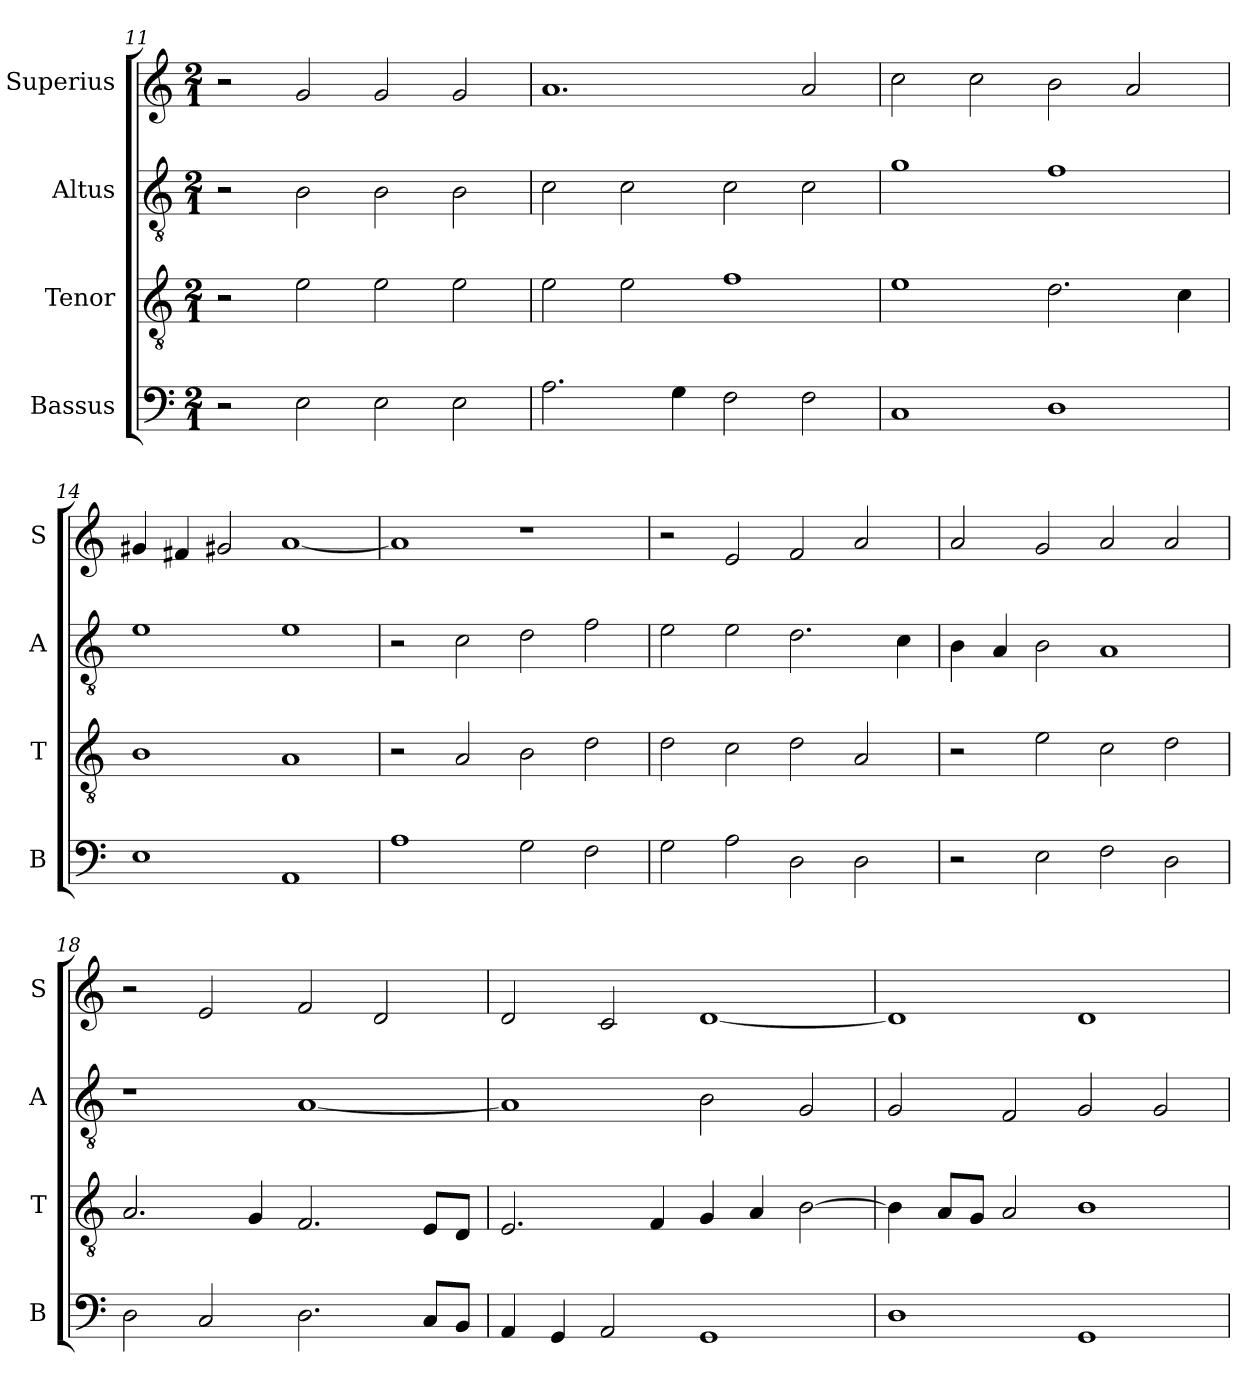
**kern	**kern	**kern	**kern
*part4	*part3	*part2	*part1
*staff4	*staff3	*staff2	*staff1
*I"Bassus	*I"Tenor	*I"Altus	*I"Superius
*I'B	*I'T	*I'A	*I'S
*clefF4	*clefGv2	*clefGv2	*clefG2
*k[]	*k[]	*k[]	*k[]
*C:	*C:	*C:	*C:
*M2/1	*M2/1	*M2/1	*M2/1
=11	=11	=11	=11
2r	2r	2r	2r
2E	2e	2B	2g
2E	2e	2B	2g
2E	2e	2B	2g
=12	=12	=12	=12
2.A	2e	2c	1.a
.	2e	2c	.
4G	.	.	.
2F	1f	2c	.
2F	.	2c	2a
=13	=13	=13	=13
1C	1e	1g	2cc
.	.	.	2cc
1D	2.d	1f	2b
.	.	.	2a
.	4c	.	.
=14	=14	=14	=14
1E	1B	1e	4g#X
.	.	.	4f#X
.	.	.	2g#X
1AA	1A	1e	[1a
=15	=15	=15	=15
1A	2r	2r	1a]
.	2A	2c	.
2G	2B	2d	1r
2F	2d	2f	.
=16	=16	=16	=16
2G	2d	2e	2r
2A	2c	2e	2e
2D	2d	2.d	2f
2D	2A	.	2a
.	.	4c	.
=17	=17	=17	=17
2r	2r	4B	2a
.	.	4A	.
2E	2e	2B	2g
2F	2c	1A	2a
2D	2d	.	2a
=18	=18	=18	=18
2D	2.A	1r	2r
2C	.	.	2e
.	4G	.	.
2.D	2.F	[1A	2f
.	.	.	2d
8CL	8EL	.	.
8BBJ	8DJ	.	.
=19	=19	=19	=19
4AA	2.E	1A]	2d
4GG	.	.	.
2AA	.	.	2c
.	4F	.	.
1GG	4G	2B	[1d
.	4A	.	.
.	[2B	2G	.
=20	=20	=20	=20
1D	4B]	2G	1d]
.	8AL	.	.
.	8GJ	.	.
.	2A	2F	.
1GG	1B	2G	1d
.	.	2G	.
=	=	=	=
*-	*-	*-	*-
